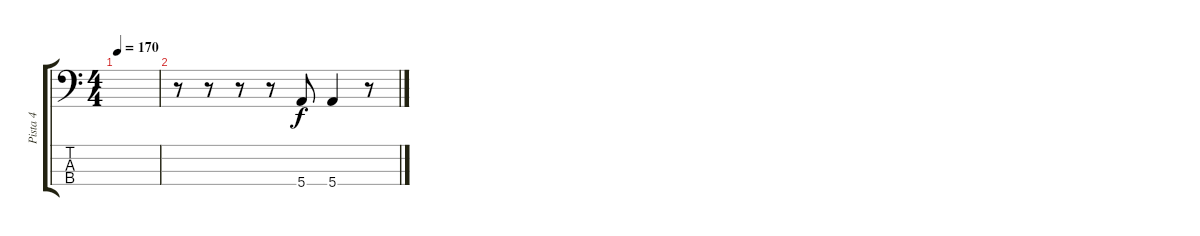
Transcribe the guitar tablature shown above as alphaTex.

\track ("Pista 4" "Pista 4") {instrument electricbassfinger}
\staff {score tabs}
\tuning (G2 D2 A1 E1) {hide}
\ts (4 4)
\tempo 170
\clef f4
\ks c
|
r.8 r.8 r.8 r.8 5.4.8 5.4.4 r.8
